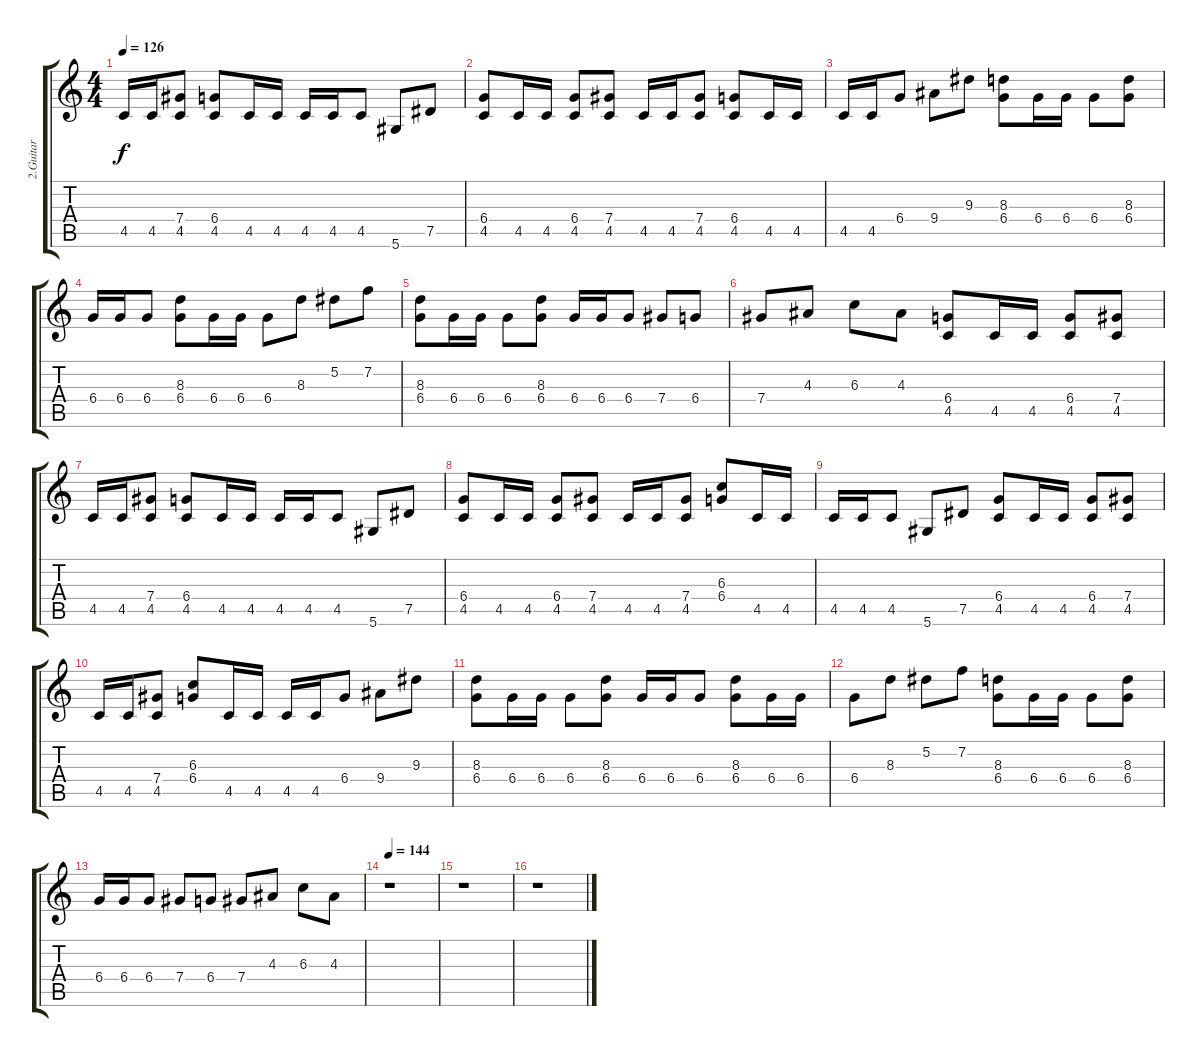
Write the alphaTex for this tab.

\track ("2.Guitar" "2.Guitar") {instrument distortionguitar}
\staff {score tabs}
\tuning (Eb4 Bb3 Gb3 Db3 Ab2 Eb2) {hide}
\ts (4 4)
\tempo 126
\clef g2
\ks c
4.5.16{dy f} 4.5.16 (7.4 4.5).8 (6.4 4.5).8 4.5.16 4.5.16 4.5.16 4.5.16 4.5.8 5.6.8 7.5.8 |
(6.4 4.5).8 4.5.16 4.5.16 (6.4 4.5).8 (7.4 4.5).8 4.5.16 4.5.16 (7.4 4.5).8 (6.4 4.5).8 4.5.16 4.5.16 |
4.5.16 4.5.16 6.4.8 9.4.8 9.3.8 (8.3 6.4).8 6.4.16 6.4.16 6.4.8 (8.3 6.4).8 |
6.4.16 6.4.16 6.4.8 (8.3 6.4).8 6.4.16 6.4.16 6.4.8 8.3.8 5.2.8 7.2.8 |
(8.3 6.4).8 6.4.16 6.4.16 6.4.8 (8.3 6.4).8 6.4.16 6.4.16 6.4.8 7.4.8 6.4.8 |
7.4.8 4.3.8 6.3.8 4.3.8 (6.4 4.5).8 4.5.16 4.5.16 (6.4 4.5).8 (7.4 4.5).8 |
4.5.16 4.5.16 (7.4 4.5).8 (6.4 4.5).8 4.5.16 4.5.16 4.5.16 4.5.16 4.5.8 5.6.8 7.5.8 |
(6.4 4.5).8 4.5.16 4.5.16 (6.4 4.5).8 (7.4 4.5).8 4.5.16 4.5.16 (7.4 4.5).8 (6.3 6.4).8 4.5.16 4.5.16 |
4.5.16 4.5.16 4.5.8 5.6.8 7.5.8 (6.4 4.5).8 4.5.16 4.5.16 (6.4 4.5).8 (7.4 4.5).8 |
4.5.16 4.5.16 (7.4 4.5).8 (6.3 6.4).8 4.5.16 4.5.16 4.5.16 4.5.16 6.4.8 9.4.8 9.3.8 |
(8.3 6.4).8 6.4.16 6.4.16 6.4.8 (8.3 6.4).8 6.4.16 6.4.16 6.4.8 (8.3 6.4).8 6.4.16 6.4.16 |
6.4.8 8.3.8 5.2.8 7.2.8 (8.3 6.4).8 6.4.16 6.4.16 6.4.8 (8.3 6.4).8 |
6.4.16 6.4.16 6.4.8 7.4.8 6.4.8 7.4.8 4.3.8 6.3.8 4.3.8 |
\tempo 144
r.1 |
r.1 |
r.1
